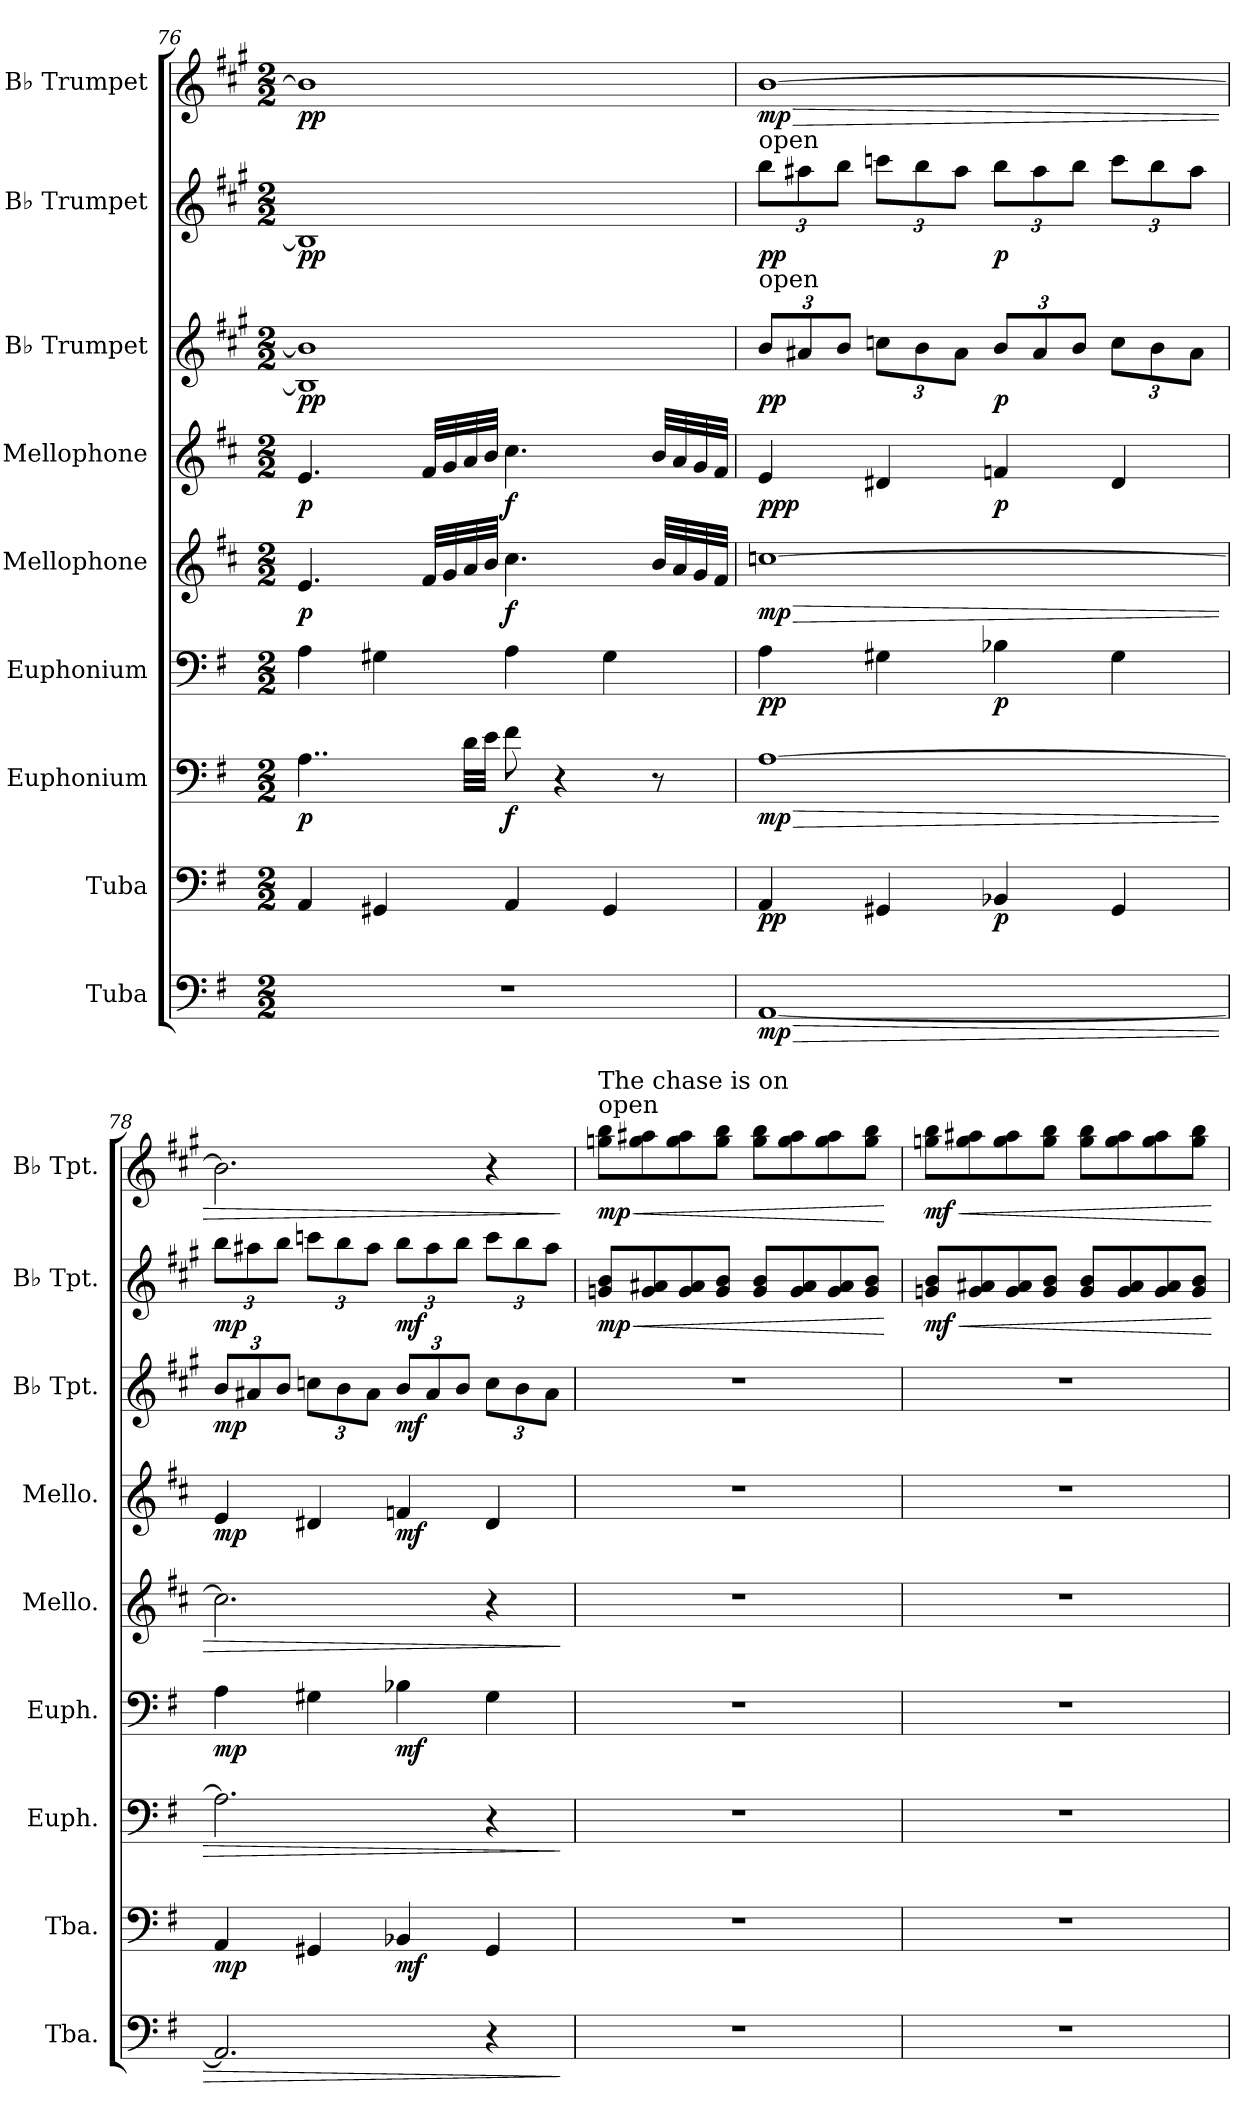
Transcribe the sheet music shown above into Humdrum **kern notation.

**kern	**dynam	**kern	**dynam	**kern	**dynam	**kern	**dynam	**kern	**dynam	**kern	**dynam	**kern	**dynam	**kern	**dynam	**kern	**dynam
*part9	*part9	*part8	*part8	*part7	*part7	*part6	*part6	*part5	*part5	*part4	*part4	*part3	*part3	*part2	*part2	*part1	*part1
*staff9	*staff9	*staff8	*staff8	*staff7	*staff7	*staff6	*staff6	*staff5	*staff5	*staff4	*staff4	*staff3	*staff3	*staff2	*staff2	*staff1	*staff1
*I"Tuba	*	*I"Tuba	*	*I"Euphonium	*	*I"Euphonium	*	*I"Mellophone	*	*I"Mellophone	*	*I"B♭ Trumpet	*	*I"B♭ Trumpet	*	*I"B♭ Trumpet	*
*I'Tba.	*	*I'Tba.	*	*I'Euph.	*	*I'Euph.	*	*I'Mello.	*	*I'Mello.	*	*I'B♭ Tpt.	*	*I'B♭ Tpt.	*	*I'B♭ Tpt.	*
*clefF4	*	*clefF4	*	*clefF4	*	*clefF4	*	*clefG2	*	*clefG2	*	*clefG2	*	*clefG2	*	*clefG2	*
*	*	*	*	*	*	*	*	*ITrd4c7	*	*ITrd4c7	*	*ITrd1c2	*	*ITrd1c2	*	*ITrd1c2	*
*k[f#]	*	*k[f#]	*	*k[f#]	*	*k[f#]	*	*k[f#]	*	*k[f#]	*	*k[f#]	*	*k[f#]	*	*k[f#]	*
*M2/2	*	*M2/2	*	*M2/2	*	*M2/2	*	*M2/2	*	*M2/2	*	*M2/2	*	*M2/2	*	*M2/2	*
=76	=76	=76	=76	=76	=76	=76	=76	=76	=76	=76	=76	=76	=76	=76	=76	=76	=76
!	!	!	!	!	!LO:DY:b	!	!	!	!LO:DY:b	!	!LO:DY:b	!	!LO:DY:b	!	!LO:DY:b	!	!LO:DY:b
1r	.	4AA/	.	4..A\	p	4A\	.	4.A/	p	4.A/	p	1A] 1a]	pp	1A]	pp	1a]	pp
.	.	4GG#X/	.	.	.	4G#X\	.	.	.	.	.	.	.	.	.	.	.
.	.	.	.	.	.	.	.	32B/LLL	.	32B/LLL	.	.	.	.	.	.	.
.	.	.	.	.	.	.	.	32c/	.	32c/	.	.	.	.	.	.	.
.	.	.	.	32d\LLL	.	.	.	32d/	.	32d/	.	.	.	.	.	.	.
.	.	.	.	32e\JJJ	.	.	.	32e/JJJ	.	32e/JJJ	.	.	.	.	.	.	.
!	!	!	!	!	!LO:DY:b	!	!	!	!LO:DY:b	!	!LO:DY:b	!	!	!	!	!	!
.	.	4AA/	.	8f#\	f	4A\	.	4.f#\	f	4.f#\	f	.	.	.	.	.	.
.	.	.	.	4r	.	.	.	.	.	.	.	.	.	.	.	.	.
.	.	4GG#/	.	.	.	4G#\	.	.	.	.	.	.	.	.	.	.	.
.	.	.	.	8r	.	.	.	32e/LLL	.	32e/LLL	.	.	.	.	.	.	.
.	.	.	.	.	.	.	.	32d/	.	32d/	.	.	.	.	.	.	.
.	.	.	.	.	.	.	.	32c/	.	32c/	.	.	.	.	.	.	.
.	.	.	.	.	.	.	.	32B/JJJ	.	32B/JJJ	.	.	.	.	.	.	.
!!LO:PB:g=z
=77	=77	=77	=77	=77	=77	=77	=77	=77	=77	=77	=77	=77	=77	=77	=77	=77	=77
!	!LO:HP:b	!	!	!	!LO:HP:b	!	!	!	!LO:HP:b	!	!	!	!	!	!	!	!
*	*	*	*	*	*	*	*	*	*	*	*	*Xbrackettup	*	*Xbrackettup	*	*	*
!	!	!	!	!	!	!	!	!	!	!	!	!	!	!LO:TX:a:t=open	!	!	!
!	!	!	!	!	!	!	!	!	!	!	!	!LO:TX:a:t=open	!	!	!	!	!
!	!LO:DY:n=1:b	!	!LO:DY:b	!	!LO:DY:n=1:b	!	!LO:DY:b	!	!LO:DY:n=1:b	!	!LO:DY:b	!	!	!	!	!	!LO:HP:b
!	!	!	!	!	!	!	!	!	!	!	!LO:DY:n=1:b	!	!LO:DY:b	!	!LO:DY:b	!	!LO:DY:n=1:b
[1AA	> mp	4AA/	pp	[1A	> mp	4A\	pp	[1fn	> mp	4A/	p pp	12a/L	pp	12aa\L	pp	[1a	> mp
.	.	.	.	.	.	.	.	.	.	.	.	12g#X/	.	12gg#X\	.	.	.
.	.	.	.	.	.	.	.	.	.	.	.	12a/J	.	12aa\J	.	.	.
.	.	4GG#X/	.	.	.	4G#X\	.	.	.	4G#X/	.	12b-X\L	.	12bb-X\L	.	.	.
.	.	.	.	.	.	.	.	.	.	.	.	12a\	.	12aa\	.	.	.
.	.	.	.	.	.	.	.	.	.	.	.	12g#\J	.	12gg#\J	.	.	.
!	!	!	!LO:DY:b	!	!	!	!LO:DY:b	!	!	!	!LO:DY:n=2:b	!	!LO:DY:b	!	!LO:DY:b	!	!
.	.	4BB-X/	p	.	.	4B-X\	p	.	.	4B-X/	p	12a/L	p	12aa\L	p	.	.
.	.	.	.	.	.	.	.	.	.	.	.	12g#/	.	12gg#\	.	.	.
.	.	.	.	.	.	.	.	.	.	.	.	12a/J	.	12aa\J	.	.	.
.	.	4GG#/	.	.	.	4G#\	.	.	.	4G#/	.	12b-\L	.	12bb-\L	.	.	.
.	.	.	.	.	.	.	.	.	.	.	.	12a\	.	12aa\	.	.	.
.	.	.	.	.	.	.	.	.	.	.	.	12g#\J	.	12gg#\J	.	.	.
=78	=78	=78	=78	=78	=78	=78	=78	=78	=78	=78	=78	=78	=78	=78	=78	=78	=78
!	!	!	!LO:DY:b	!	!	!	!LO:DY:b	!	!	!	!LO:DY:b	!	!LO:DY:b	!	!LO:DY:b	!	!
2.AA/]	.	4AA/	mp	2.A\]	.	4A\	mp	2.f\]	.	4A/	mp	12a/L	mp	12aa\L	mp	2.a\]	.
.	.	.	.	.	.	.	.	.	.	.	.	12g#X/	.	12gg#X\	.	.	.
.	.	.	.	.	.	.	.	.	.	.	.	12a/J	.	12aa\J	.	.	.
.	.	4GG#X/	.	.	.	4G#X\	.	.	.	4G#X/	.	12b-X\L	.	12bb-X\L	.	.	.
.	.	.	.	.	.	.	.	.	.	.	.	12a\	.	12aa\	.	.	.
.	.	.	.	.	.	.	.	.	.	.	.	12g#\J	.	12gg#\J	.	.	.
!	!	!	!LO:DY:b	!	!	!	!LO:DY:b	!	!	!	!LO:DY:b	!	!LO:DY:b	!	!LO:DY:b	!	!
.	.	4BB-X/	mf	.	.	4B-X\	mf	.	.	4B-X/	mf	12a/L	mf	12aa\L	mf	.	.
.	.	.	.	.	.	.	.	.	.	.	.	12g#/	.	12gg#\	.	.	.
.	.	.	.	.	.	.	.	.	.	.	.	12a/J	.	12aa\J	.	.	.
4r	.	4GG#/	.	4r	.	4G#\	.	4r	.	4G#/	.	12b-\L	.	12bb-\L	.	4r	.
.	.	.	.	.	.	.	.	.	.	.	.	12a\	.	12aa\	.	.	.
.	.	.	.	.	.	.	.	.	.	.	.	12g#\J	.	12gg#\J	.	.	.
.	]	.	.	.	]	.	.	.	]	.	.	.	.	.	.	.	]
!!LO:PB:g=z
=79	=79	=79	=79	=79	=79	=79	=79	=79	=79	=79	=79	=79	=79	=79	=79	=79	=79
*	*	*	*	*	*	*	*	*	*	*	*	*	*	*	*	*MM172	*
!	!	!	!	!	!	!	!	!	!	!	!	!	!	!	!	!LO:TX:a:t=open	!
!	!	!	!	!	!	!	!	!	!	!	!	!	!	!	!	!LO:TX:a:t=The chase is on	!
!	!	!	!	!	!	!	!	!	!	!	!	!	!	!	!LO:HP:b	!	!LO:HP:b
!	!	!	!	!	!	!	!	!	!	!	!	!	!	!	!LO:DY:n=1:b	!	!LO:DY:n=1:b
1r	.	1r	.	1r	.	1r	.	1r	.	1r	.	1r	.	8fn/ 8a/L	< mp	8ffn\ 8aa\L	< mp
.	.	.	.	.	.	.	.	.	.	.	.	.	.	8f/ 8g#X/	.	8ff\ 8gg#X\	.
.	.	.	.	.	.	.	.	.	.	.	.	.	.	8f/ 8g#/	.	8ff\ 8gg#\	.
.	.	.	.	.	.	.	.	.	.	.	.	.	.	8f/ 8a/J	.	8ff\ 8aa\J	.
.	.	.	.	.	.	.	.	.	.	.	.	.	.	8f/ 8a/L	.	8ff\ 8aa\L	.
.	.	.	.	.	.	.	.	.	.	.	.	.	.	8f/ 8g#/	.	8ff\ 8gg#\	.
.	.	.	.	.	.	.	.	.	.	.	.	.	.	8f/ 8g#/	.	8ff\ 8gg#\	.
.	.	.	.	.	.	.	.	.	.	.	.	.	.	8f/ 8a/J	.	8ff\ 8aa\J	.
.	.	.	.	.	.	.	.	.	.	.	.	.	.	.	[	.	[
=80	=80	=80	=80	=80	=80	=80	=80	=80	=80	=80	=80	=80	=80	=80	=80	=80	=80
!	!	!	!	!	!	!	!	!	!	!	!	!	!	!	!LO:HP:b	!	!LO:HP:b
!	!	!	!	!	!	!	!	!	!	!	!	!	!	!	!LO:DY:n=1:b	!	!LO:DY:n=1:b
1r	.	1r	.	1r	.	1r	.	1r	.	1r	.	1r	.	8fn/ 8a/L	< mf	8ffn\ 8aa\L	< mf
.	.	.	.	.	.	.	.	.	.	.	.	.	.	8f/ 8g#X/	.	8ff\ 8gg#X\	.
.	.	.	.	.	.	.	.	.	.	.	.	.	.	8f/ 8g#/	.	8ff\ 8gg#\	.
.	.	.	.	.	.	.	.	.	.	.	.	.	.	8f/ 8a/J	.	8ff\ 8aa\J	.
.	.	.	.	.	.	.	.	.	.	.	.	.	.	8f/ 8a/L	.	8ff\ 8aa\L	.
.	.	.	.	.	.	.	.	.	.	.	.	.	.	8f/ 8g#/	.	8ff\ 8gg#\	.
.	.	.	.	.	.	.	.	.	.	.	.	.	.	8f/ 8g#/	.	8ff\ 8gg#\	.
.	.	.	.	.	.	.	.	.	.	.	.	.	.	8f/ 8a/J	.	8ff\ 8aa\J	.
.	.	.	.	.	.	.	.	.	.	.	.	.	.	.	[	.	[
=	=	=	=	=	=	=	=	=	=	=	=	=	=	=	=	=	=
*-	*-	*-	*-	*-	*-	*-	*-	*-	*-	*-	*-	*-	*-	*-	*-	*-	*-
